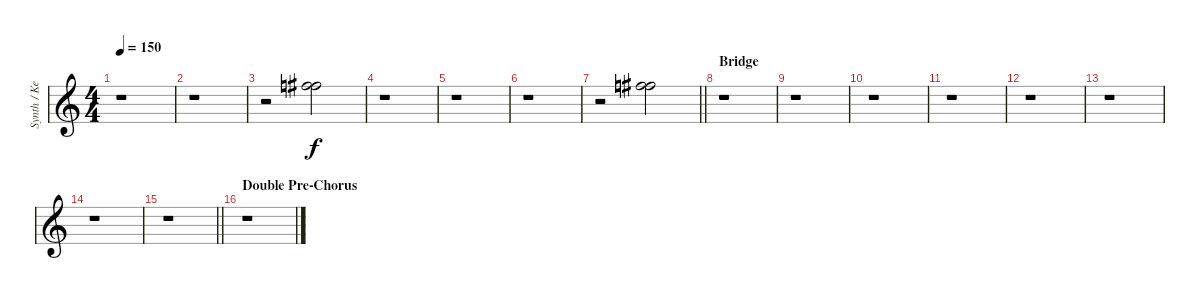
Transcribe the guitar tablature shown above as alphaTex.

\track ("Synth / Keyboard" "Synth / Ke") {instrument distortionguitar}
\staff {score}
\tuning (C4 G3 Eb3 Bb2 F2 C2) {hide}
\ts (4 4)
\tempo 150
\clef g2
\ks c
r.1{dy f} |
r.1 |
r.2 (6.1 10.2).2 |
r.1 |
r.1 |
r.1 |
\barLineRight lightlight
r.2 (6.1 10.2).2 |
\section ("" "Bridge")
r.1 |
r.1 |
r.1 |
r.1 |
r.1 |
r.1 |
r.1 |
\barLineRight lightlight
r.1 |
\section ("" "Double Pre-Chorus")
r.1
